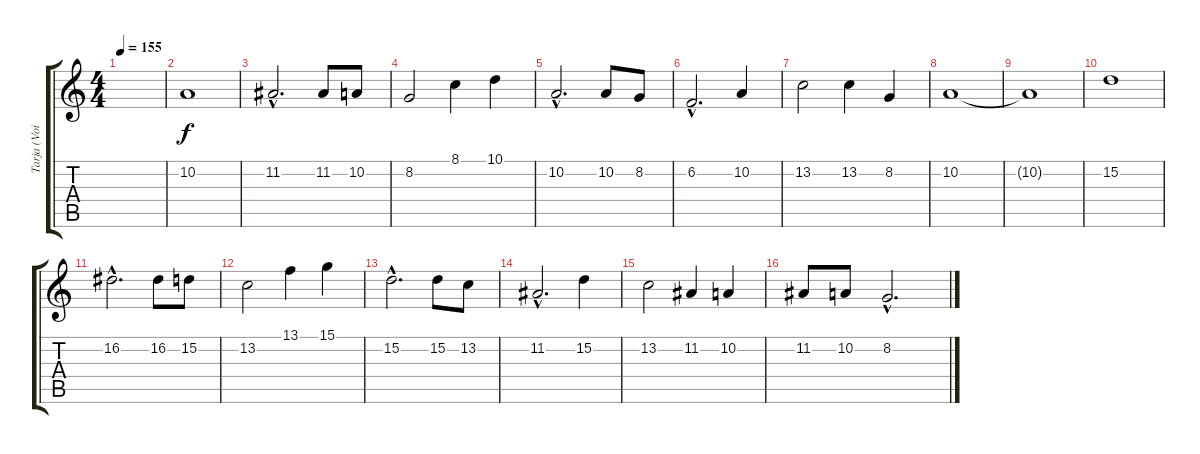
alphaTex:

\track ("Tarja (Voice)" "Tarja (Voi") {instrument acousticgrandpiano}
\staff {score tabs}
\tuning (E4 B3 G3 D3 A2 E2) {hide}
\ts (4 4)
\tempo 155
\clef g2
\ks c
|
10.2.1 |
11.2{hac}.2{d} 11.2.8 10.2.8 |
8.2.2 8.1.4 10.1.4 |
10.2{hac}.2{d} 10.2.8 8.2.8 |
6.2{hac}.2{d} 10.2.4 |
13.2.2 13.2.4 8.2.4 |
10.2.1 |
10.2{t}.1 |
15.2.1 |
16.2{hac}.2{d} 16.2.8 15.2.8 |
13.2.2 13.1.4 15.1.4 |
15.2{hac}.2{d} 15.2.8 13.2.8 |
11.2{hac}.2{d} 15.2.4 |
13.2.2 11.2.4 10.2.4 |
11.2.8 10.2.8 8.2{hac}.2{d}
